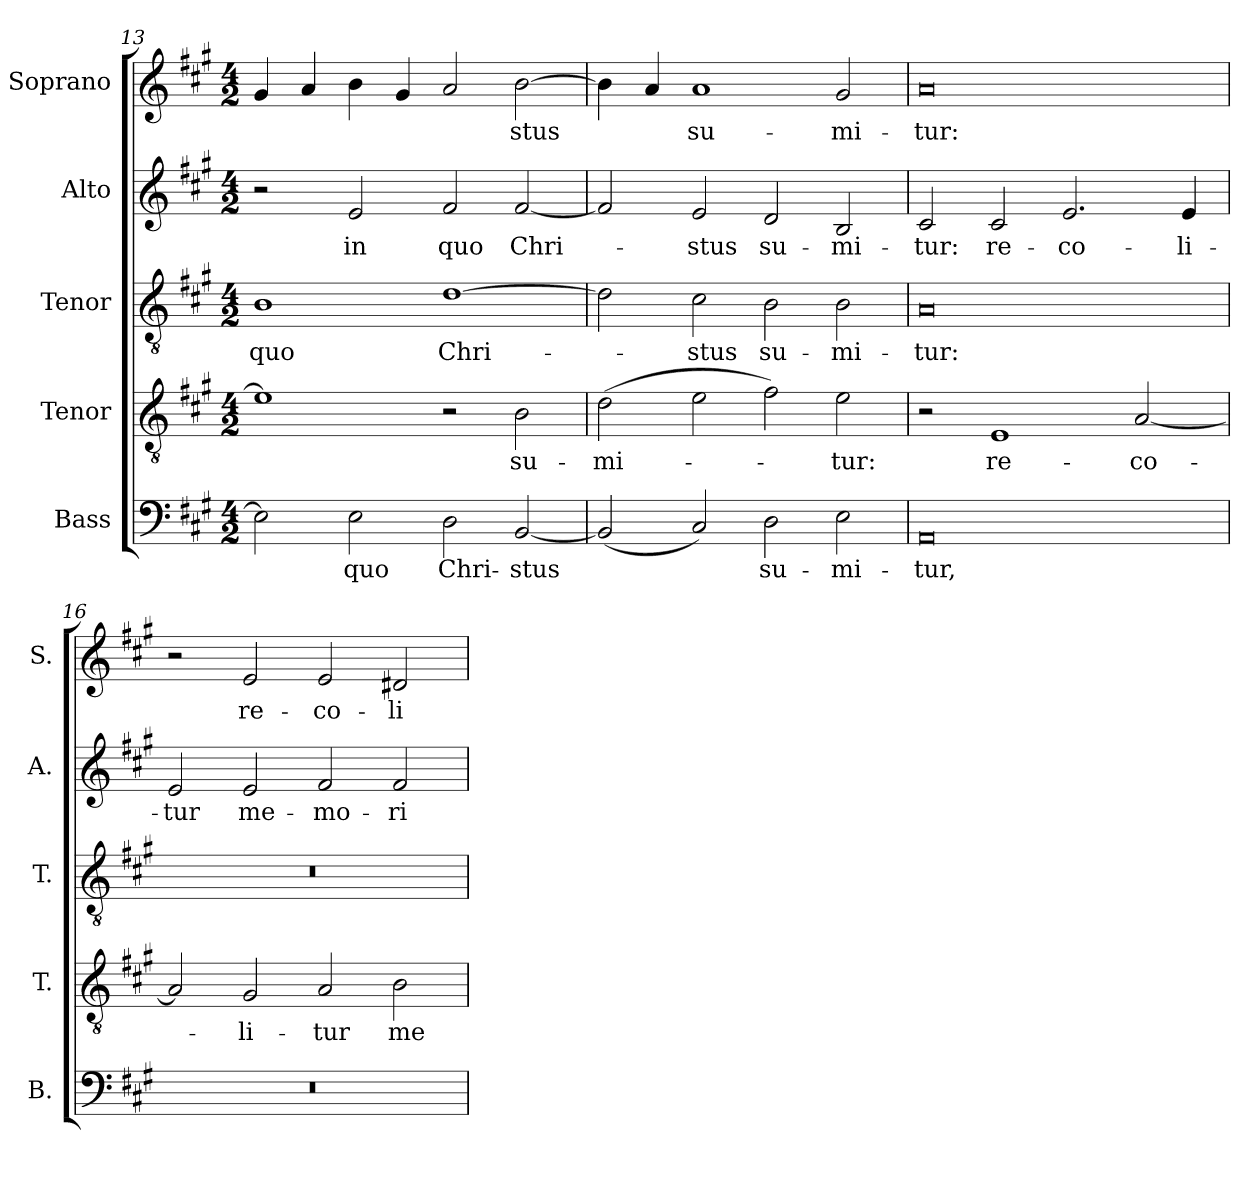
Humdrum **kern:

**kern	**text	**kern	**text	**kern	**text	**kern	**text	**kern	**text
*part5	*part5	*part4	*part4	*part3	*part3	*part2	*part2	*part1	*part1
*staff5	*staff5	*staff4	*staff4	*staff3	*staff3	*staff2	*staff2	*staff1	*staff1
*I"Bass	*	*I"Tenor	*	*I"Tenor	*	*I"Alto	*	*I"Soprano	*
*I'B.	*	*I'T.	*	*I'T.	*	*I'A.	*	*I'S.	*
*clefF4	*	*clefGv2	*	*clefGv2	*	*clefG2	*	*clefG2	*
*	*	*ITrd7c12	*	*ITrd7c12	*	*	*	*	*
*k[f#c#g#]	*	*k[f#c#g#]	*	*k[f#c#g#]	*	*k[f#c#g#]	*	*k[f#c#g#]	*
*A:	*	*A:	*	*A:	*	*A:	*	*A:	*
*M4/2	*	*M4/2	*	*M4/2	*	*M4/2	*	*M4/2	*
=13	=13	=13	=13	=13	=13	=13	=13	=13	=13
!	!	!	!	!	!LO:LY:b:color=#000000	!	!	!	!
2Ei\]	.	1Ei]	.	1BBi	quo	2r	.	4g#i/	.
.	.	.	.	.	.	.	.	4ai/	.
!	!LO:LY:b:color=#000000	!	!	!	!	!	!	!	!
!	!	!	!	!	!	!	!LO:LY:b:color=#000000	!	!
2Ei\	quo	.	.	.	.	2ei/	in	4bi\	.
.	.	.	.	.	.	.	.	4g#i/	.
!	!LO:LY:b:color=#000000	!	!	!	!	!	!	!	!
!	!	!	!	!	!LO:LY:b:color=#000000	!	!	!	!
!	!	!	!	!	!	!	!LO:LY:b:color=#000000	!	!
2Di\	Chri-	2r	.	[1Di	Chri-	2f#i/	quo	2ai/	.
!	!LO:LY:b:color=#000000	!	!	!	!	!	!	!	!
!	!	!	!LO:LY:b:color=#000000	!	!	!	!	!	!
!	!	!	!	!	!	!	!LO:LY:b:color=#000000	!	!
!	!	!	!	!	!	!	!	!	!LO:LY:b:color=#000000
[2BBi/	-stus	2BBi\	su-	.	.	[2f#i/	Chri-	[2bi\	-stus
!!LO:PB:g=z
=14	=14	=14	=14	=14	=14	=14	=14	=14	=14
!	!	!	!LO:LY:b:color=#000000	!	!	!	!	!	!
(2BBi/]	.	(2Di\	-mi-	2Di\]	.	2f#i/]	.	4bi\]	.
.	.	.	.	.	.	.	.	4ai/	.
!	!	!	!	!	!LO:LY:b:color=#000000	!	!	!	!
!	!	!	!	!	!	!	!LO:LY:b:color=#000000	!	!
!	!	!	!	!	!	!	!	!	!LO:LY:b:color=#000000
2C#i/)	.	2Ei\	.	2C#i\	-stus	2ei/	-stus	1ai	su-
!	!LO:LY:b:color=#000000	!	!	!	!	!	!	!	!
!	!	!	!	!	!LO:LY:b:color=#000000	!	!	!	!
!	!	!	!	!	!	!	!LO:LY:b:color=#000000	!	!
2Di\	su-	2F#i\)	.	2BBi\	su-	2di/	su-	.	.
!	!LO:LY:b:color=#000000	!	!	!	!	!	!	!	!
!	!	!	!LO:LY:b:color=#000000	!	!	!	!	!	!
!	!	!	!	!	!LO:LY:b:color=#000000	!	!	!	!
!	!	!	!	!	!	!	!LO:LY:b:color=#000000	!	!
!	!	!	!	!	!	!	!	!	!LO:LY:b:color=#000000
2Ei\	-mi-	2Ei\	-tur:	2BBi\	-mi-	2Bi/	-mi-	2g#i/	-mi-
=15	=15	=15	=15	=15	=15	=15	=15	=15	=15
!	!LO:LY:b:color=#000000	!	!	!	!	!	!	!	!
!	!	!	!	!	!LO:LY:b:color=#000000	!	!	!	!
!	!	!	!	!	!	!	!LO:LY:b:color=#000000	!	!
!	!	!	!	!	!	!	!	!	!LO:LY:b:color=#000000
0AAi	-tur,	2r	.	0AAi	-tur:	2c#i/	-tur:	0ai	-tur:
!	!	!	!LO:LY:b:color=#000000	!	!	!	!	!	!
!	!	!	!	!	!	!	!LO:LY:b:color=#000000	!	!
.	.	1EEi	re-	.	.	2c#i/	re-	.	.
!	!	!	!	!	!	!	!LO:LY:b:color=#000000	!	!
.	.	.	.	.	.	2.ei/	-co-	.	.
!	!	!	!LO:LY:b:color=#000000	!	!	!	!	!	!
.	.	[2AAi/	-co-	.	.	.	.	.	.
!	!	!	!	!	!	!	!LO:LY:b:color=#000000	!	!
.	.	.	.	.	.	4ei/	-li-	.	.
=16	=16	=16	=16	=16	=16	=16	=16	=16	=16
!LO:N:vis=1	!	!	!	!LO:N:vis=1	!	!	!	!	!
!	!	!	!	!	!	!	!LO:LY:b:color=#000000	!	!
0r	.	2AAi/]	.	0r	.	2ei/	-tur	2r	.
!	!	!	!LO:LY:b:color=#000000	!	!	!	!	!	!
!	!	!	!	!	!	!	!LO:LY:b:color=#000000	!	!
!	!	!	!	!	!	!	!	!	!LO:LY:b:color=#000000
.	.	2GG#i/	-li-	.	.	2ei/	me-	2ei/	re-
!	!	!	!LO:LY:b:color=#000000	!	!	!	!	!	!
!	!	!	!	!	!	!	!LO:LY:b:color=#000000	!	!
!	!	!	!	!	!	!	!	!	!LO:LY:b:color=#000000
.	.	2AAi/	-tur	.	.	2f#i/	-mo-	2ei/	-co-
!	!	!	!LO:LY:b:color=#000000	!	!	!	!	!	!
!	!	!	!	!	!	!	!LO:LY:b:color=#000000	!	!
!	!	!	!	!	!	!	!	!	!LO:LY:b:color=#000000
.	.	2BBi\	me-	.	.	2f#i/	-ri-	2d#Xi/	-li-
=	=	=	=	=	=	=	=	=	=
*-	*-	*-	*-	*-	*-	*-	*-	*-	*-
